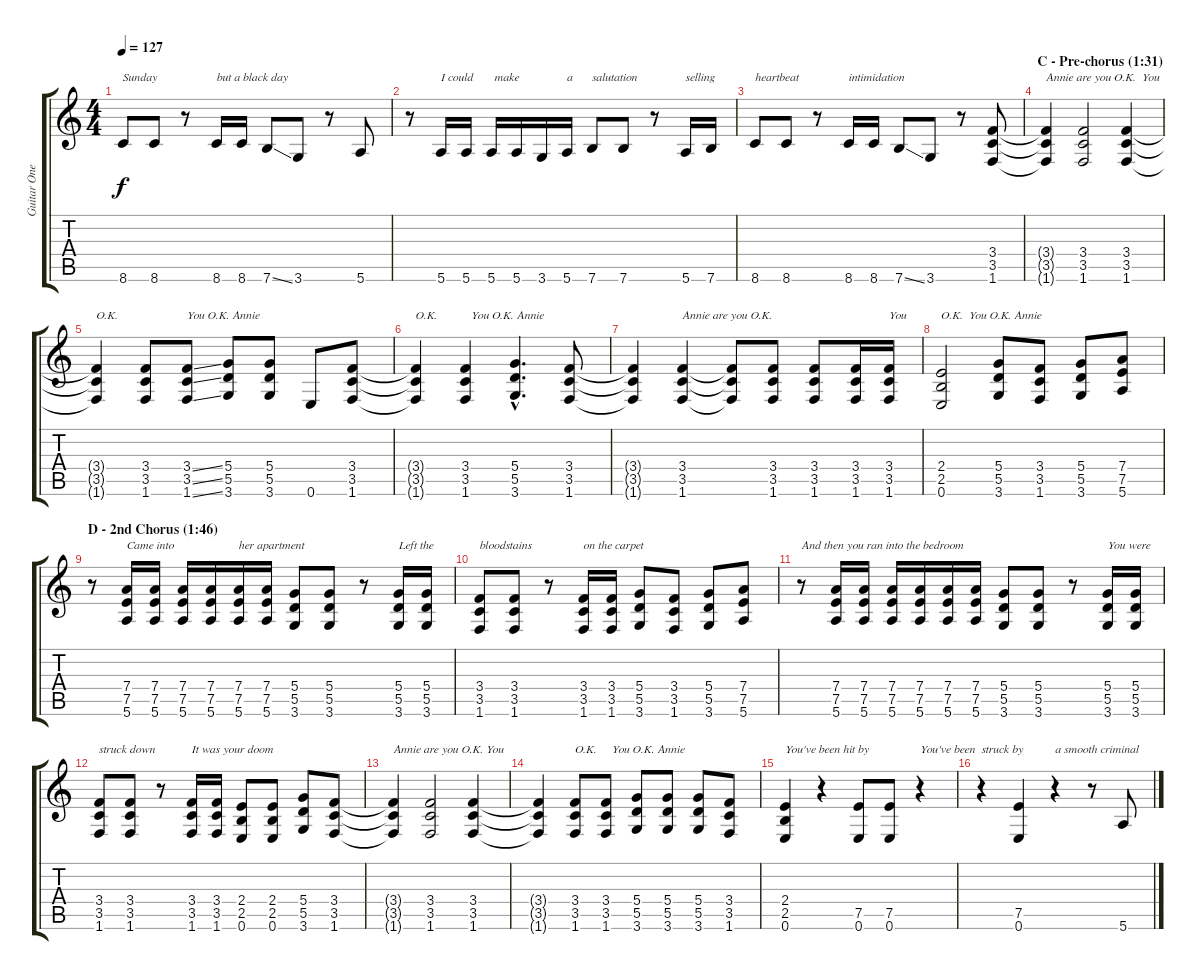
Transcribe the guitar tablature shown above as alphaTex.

\track ("Guitar One" "Guitar One") {instrument distortionguitar}
\staff {score tabs}
\tuning (E4 B3 G3 D3 A2 E2) {hide}
\ts (4 4)
\tempo 127
\clef g2
\ks c
8.6.8{txt "Sunday" dy f} 8.6.8 r.8 8.6.16{txt "but a black day"} 8.6.16 7.6{ss}.8 3.6.8 r.8 5.6.8 |
r.8 5.6.16{txt "I could"} 5.6.16 5.6.16{txt " make"} 5.6.16 3.6.16 5.6.16{txt "a"} 7.6.8{txt "salutation"} 7.6.8 r.8 5.6.16{txt "selling"} 7.6.16 |
8.6.8{txt "heartbeat"} 8.6.8 r.8 8.6.16{txt "intimidation"} 8.6.16 7.6{ss}.8 3.6.8 r.8 (3.4 3.5 1.6).8 |
\section ("" "C - Pre-chorus (1:31)")
(3.4{t} 3.5{t} 1.6{t}).4{txt "Annie are you O.K.  You"} (3.4 3.5 1.6).2 (3.4 3.5 1.6).4 |
(3.4{t} 3.5{t} 1.6{t}).4{txt "O.K."} (3.4 3.5 1.6).8 (3.4{ss} 3.5{ss} 1.6{ss}).8{txt "You O.K. Annie"} (5.4 5.5 3.6).8 (5.4 5.5 3.6).8 0.6.8 (3.4 3.5 1.6).8 |
(3.4{t} 3.5{t} 1.6{t}).4{txt "O.K."} (3.4 3.5 1.6).4{txt "  You O.K. Annie"} (5.4{hac} 5.5{hac} 3.6{hac}).4{d} (3.4 3.5 1.6).8 |
(3.4{t} 3.5{t} 1.6{t}).4 (3.4 3.5 1.6).4{txt "Annie are you O.K."} (3.4{t} 3.5{t} 1.6{t}).8 (3.4 3.5 1.6).8 (3.4 3.5 1.6).8 (3.4 3.5 1.6).16 (3.4 3.5 1.6).16{txt "You"} |
(2.4 2.5 0.6).2{txt "O.K.  You O.K. Annie"} (5.4 5.5 3.6).8 (3.4 3.5 1.6).8 (5.4 5.5 3.6).8 (7.4 7.5 5.6).8 |
\section ("" "D - 2nd Chorus (1:46)")
r.8 (7.4 7.5 5.6).16{txt "Came into"} (7.4 7.5 5.6).16 (7.4 7.5 5.6).16 (7.4 7.5 5.6).16 (7.4 7.5 5.6).16{txt "her apartment"} (7.4 7.5 5.6).16 (5.4 5.5 3.6).8 (5.4 5.5 3.6).8 r.8 (5.4 5.5 3.6).16{txt "Left the"} (5.4 5.5 3.6).16 |
(3.4 3.5 1.6).8{txt "bloodstains"} (3.4 3.5 1.6).8 r.8 (3.4 3.5 1.6).16{txt "on the carpet"} (3.4 3.5 1.6).16 (5.4 5.5 3.6).8 (3.4 3.5 1.6).8 (5.4 5.5 3.6).8 (7.4 7.5 5.6).8 |
r.8{txt "And then you ran into the bedroom"} (7.4 7.5 5.6).16 (7.4 7.5 5.6).16 (7.4 7.5 5.6).16 (7.4 7.5 5.6).16 (7.4 7.5 5.6).16 (7.4 7.5 5.6).16 (5.4 5.5 3.6).8 (5.4 5.5 3.6).8 r.8 (5.4 5.5 3.6).16{txt "You were"} (5.4 5.5 3.6).16 |
(3.4 3.5 1.6).8{txt "struck down"} (3.4 3.5 1.6).8 r.8 (3.4 3.5 1.6).16{txt "It was your doom"} (3.4 3.5 1.6).16 (2.4 2.5 0.6).8 (2.4 2.5 0.6).8 (5.4 5.5 3.6).8 (3.4 3.5 1.6).8 |
(3.4{t} 3.5{t} 1.6{t}).4{txt "Annie are you O.K. You"} (3.4 3.5 1.6).2 (3.4 3.5 1.6).4 |
(3.4{t} 3.5{t} 1.6{t}).4 (3.4 3.5 1.6).8{txt "O.K."} (3.4 3.5 1.6).8{txt "  You O.K. Annie"} (5.4 5.5 3.6).8 (5.4 5.5 3.6).8 (5.4 5.5 3.6).8 (3.4 3.5 1.6).8 |
(2.4 2.5 0.6).4{txt "You've been hit by"} r.4 (7.5 0.6).8 (7.5 0.6).8 r.4{txt "You've been"} |
r.4{txt "struck by"} (7.5 0.6).4 r.4{txt "a smooth criminal"} r.8 5.6.8
